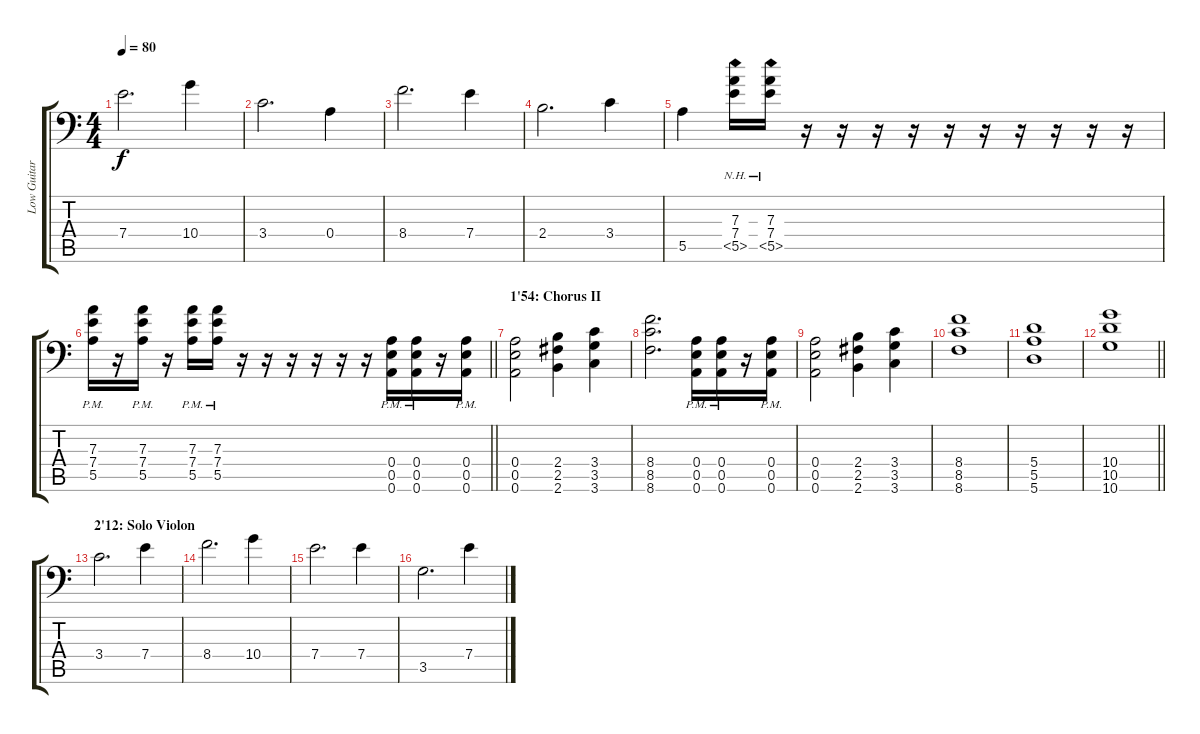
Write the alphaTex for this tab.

\track ("Low Guitar" "Low Guitar") {instrument distortionguitar}
\staff {score tabs}
\tuning (B3 Gb3 D3 A2 E2 A1) {hide}
\ts (4 4)
\tempo 80
\clef f4
\ks c
7.4.2{d dy f} 10.4.4 |
3.4.2{d} 0.4.4 |
8.4.2{d} 7.4.4 |
2.4.2{d} 3.4.4 |
5.5.4 (7.3 7.4 5.5{nh}).16 (7.3 7.4 5.5{nh}).16 r.16 r.16 r.16 r.16 r.16 r.16 r.16 r.16 r.16 r.16 |
\barLineRight lightlight
(7.3{pm} 7.4{pm} 5.5{pm}).16 r.16 (7.3{pm} 7.4{pm} 5.5{pm}).16 r.16 (7.3{pm} 7.4{pm} 5.5{pm}).16 (7.3{pm} 7.4{pm} 5.5{pm}).16 r.16 r.16 r.16 r.16 r.16 r.16 (0.4{pm} 0.5{pm} 0.6{pm}).16 (0.4{pm} 0.5{pm} 0.6{pm}).16 r.16 (0.4{pm} 0.5{pm} 0.6{pm}).16 |
\section ("" "1'54: Chorus II")
(0.4 0.5 0.6).2 (2.4 2.5 2.6).4 (3.4 3.5 3.6).4 |
(8.4 8.5 8.6).2{d} (0.4{pm} 0.5{pm} 0.6{pm}).16 (0.4{pm} 0.5{pm} 0.6{pm}).16 r.16 (0.4{pm} 0.5{pm} 0.6{pm}).16 |
(0.4 0.5 0.6).2 (2.4 2.5 2.6).4 (3.4 3.5 3.6).4 |
(8.4 8.5 8.6).1 |
(5.4 5.5 5.6).1 |
\barLineRight lightlight
(10.4 10.5 10.6).1 |
\section ("" "2'12: Solo Violon")
3.4.2{d} 7.4.4 |
8.4.2{d} 10.4.4 |
7.4.2{d} 7.4.4 |
3.5.2{d} 7.4.4
